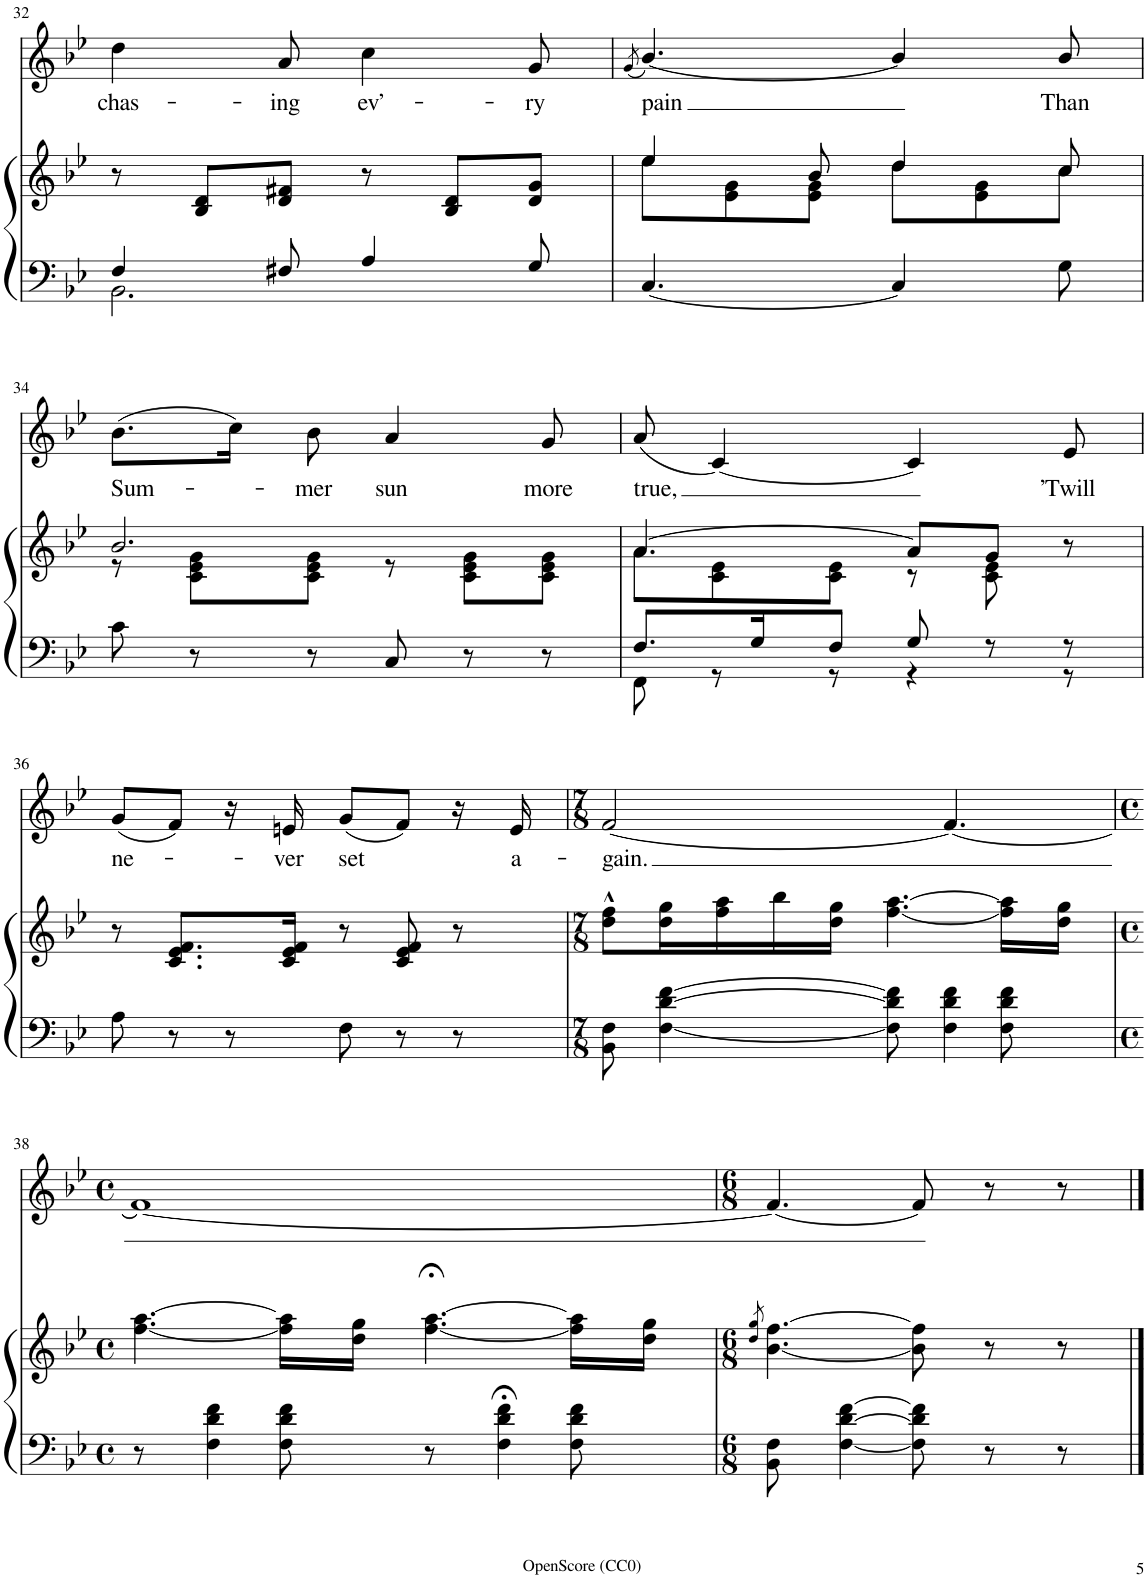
**kern	**kern	**kern	**text
*part2	*part2	*part1	*part1
*staff3	*staff2	*staff1	*staff1
*I"Piano	*	*I"Voice	*
*I'Pno	*	*	*
!!LO:PB:g=z
*clefF4	*clefG2	*clefG2	*
*k[b-e-]	*k[b-e-]	*k[b-e-]	*
*M6/8	*M6/8	*M6/8	*
=32	=32	=32	=32
*^	*	*	*
!	!	!	!	!LO:LY:b
4F/	2.BB-\	8r	4dd\	chas-
.	.	8B-/ 8d/L	.	.
!	!	!	!	!LO:LY:b
8F#X/	.	8d/ 8f#X/J	8a/	-ing
!	!	!	!	!LO:LY:b
4A/	.	8r	4cc\	ev’-
.	.	8B-/ 8d/L	.	.
!	!	!	!	!LO:LY:b
8G/	.	8d/ 8g/J	8g/	-ry
*v	*v	*	*	*
=33	=33	=33	=33
.	.	(8qg/	.
*	*^	*	*
!	!	!	!	!LO:LY:b
[4.C/	4ee-/	8ee-\L	[4.b-/)	pain
.	.	8e-\ 8g\	.	.
.	8b-/	8e-\ 8g\J	.	.
4C/]	4dd/	8dd\L	4b-/]	.
.	.	8e-\ 8g\	.	.
!	!	!	!	!LO:LY:b
8G\	8cc/	8cc\J	8b-/	Than
!!LO:LB:g=z
=34	=34	=34	=34	=34
!	!	!	!	!LO:LY:b
8c\	2.b-/	8r	(8.b-\L	Sum-
8r	.	8c\ 8e-\ 8g\L	.	.
.	.	.	16cc\Jk)	.
!	!	!	!	!LO:LY:b
8r	.	8c\ 8e-\ 8g\J	8b-\	-mer
!	!	!	!	!LO:LY:b
8C/	.	8r	4a/	sun
8r	.	8c\ 8e-\ 8g\L	.	.
!	!	!	!	!LO:LY:b
8r	.	8c\ 8e-\ 8g\J	8g/	more
=35	=35	=35	=35	=35
*^	*	*	*	*
!	!	!	!LO:N:head=solid	!	!LO:LY:b
8.F/L	8FF\	[4.a/	8a\L	(8a/	true,
.	8r	.	8c\ 8e-\	[4c/)	.
16G/K	.	.	.	.	.
8F/J	8r	.	8c\ 8e-\J	.	.
8G/	4r	8a/L]	8r	4c/]	.
8r	.	8g/J	8c\ 8e-\	.	.
!	!	!	!	!	!LO:LY:b
8r	8r	8r	8ryy	8e-/	’Twill
!!LO:LB:g=z
=36	=36	=36	=36	=36	=36
!	!	!	!	!	!LO:LY:b
*v	*v	*	*	*	*
*	*v	*v	*	*
8A\	8r	(8g/L	ne-
8r	8.c/ 8.e-/ 8.f/L	8f/J)	.
8r	.	16r	.
!	!	!	!LO:LY:b
.	16c/ 16e-/ 16f/Jk	16en/	-ver
!	!	!	!LO:LY:b
8F\	8r	(8g/L	set
8r	8c/ 8e-/ 8f/	8f/J)	.
8r	8r	16r	.
!	!	!	!LO:LY:b
.	.	16e/	a-
=37	=37	=37	=37
*M7/8	*M7/8	*M7/8	*
!	!	!	!LO:LY:b
8BB-\ 8F\	8dd\^^ 8ff\^^L	[2f/	-gain.
[4F\ [4d\ [4f\	16dd\ 16gg\L	.	.
.	16ff\ 16aa\	.	.
.	16bb-\	.	.
.	16dd\ 16gg\JJ	.	.
8F\] 8d\] 8f\]	[4.ff\ [4.aa\	.	.
4F\ 4d\ 4f\	.	4.f/_	.
8F\ 8d\ 8f\	16ff\] 16aa\]LL	.	.
.	16dd\ 16gg\JJ	.	.
!!LO:LB:g=z
=38	=38	=38	=38
*M4/4	*M4/4	*M4/4	*
*met(c)	*met(c)	*met(c)	*
8r	[4.ff\ [4.aa\	1f_	.
4F\ 4d\ 4f\	.	.	.
8F\ 8d\ 8f\	16ff\] 16aa\]LL	.	.
.	16dd\ 16gg\JJ	.	.
8r	[4.ff\;< [4.aa\;<	.	.
4F\;< 4d\;< 4f\;<	.	.	.
8F\ 8d\ 8f\	16ff\] 16aa\]LL	.	.
.	16dd\ 16gg\JJ	.	.
=39	=39	=39	=39
*M6/8	*M6/8	*M6/8	*
.	8qdd/ 8qgg/	.	.
8BB-\ 8F\	[4.b-\ [4.ff\	4.f/_	.
[4F\ [4d\ [4f\	.	.	.
8F\] 8d\] 8f\]	8b-\] 8ff\]	8f/]	.
8r	8r	8r	.
8r	8r	8r	.
==	==	==	==
*-	*-	*-	*-
